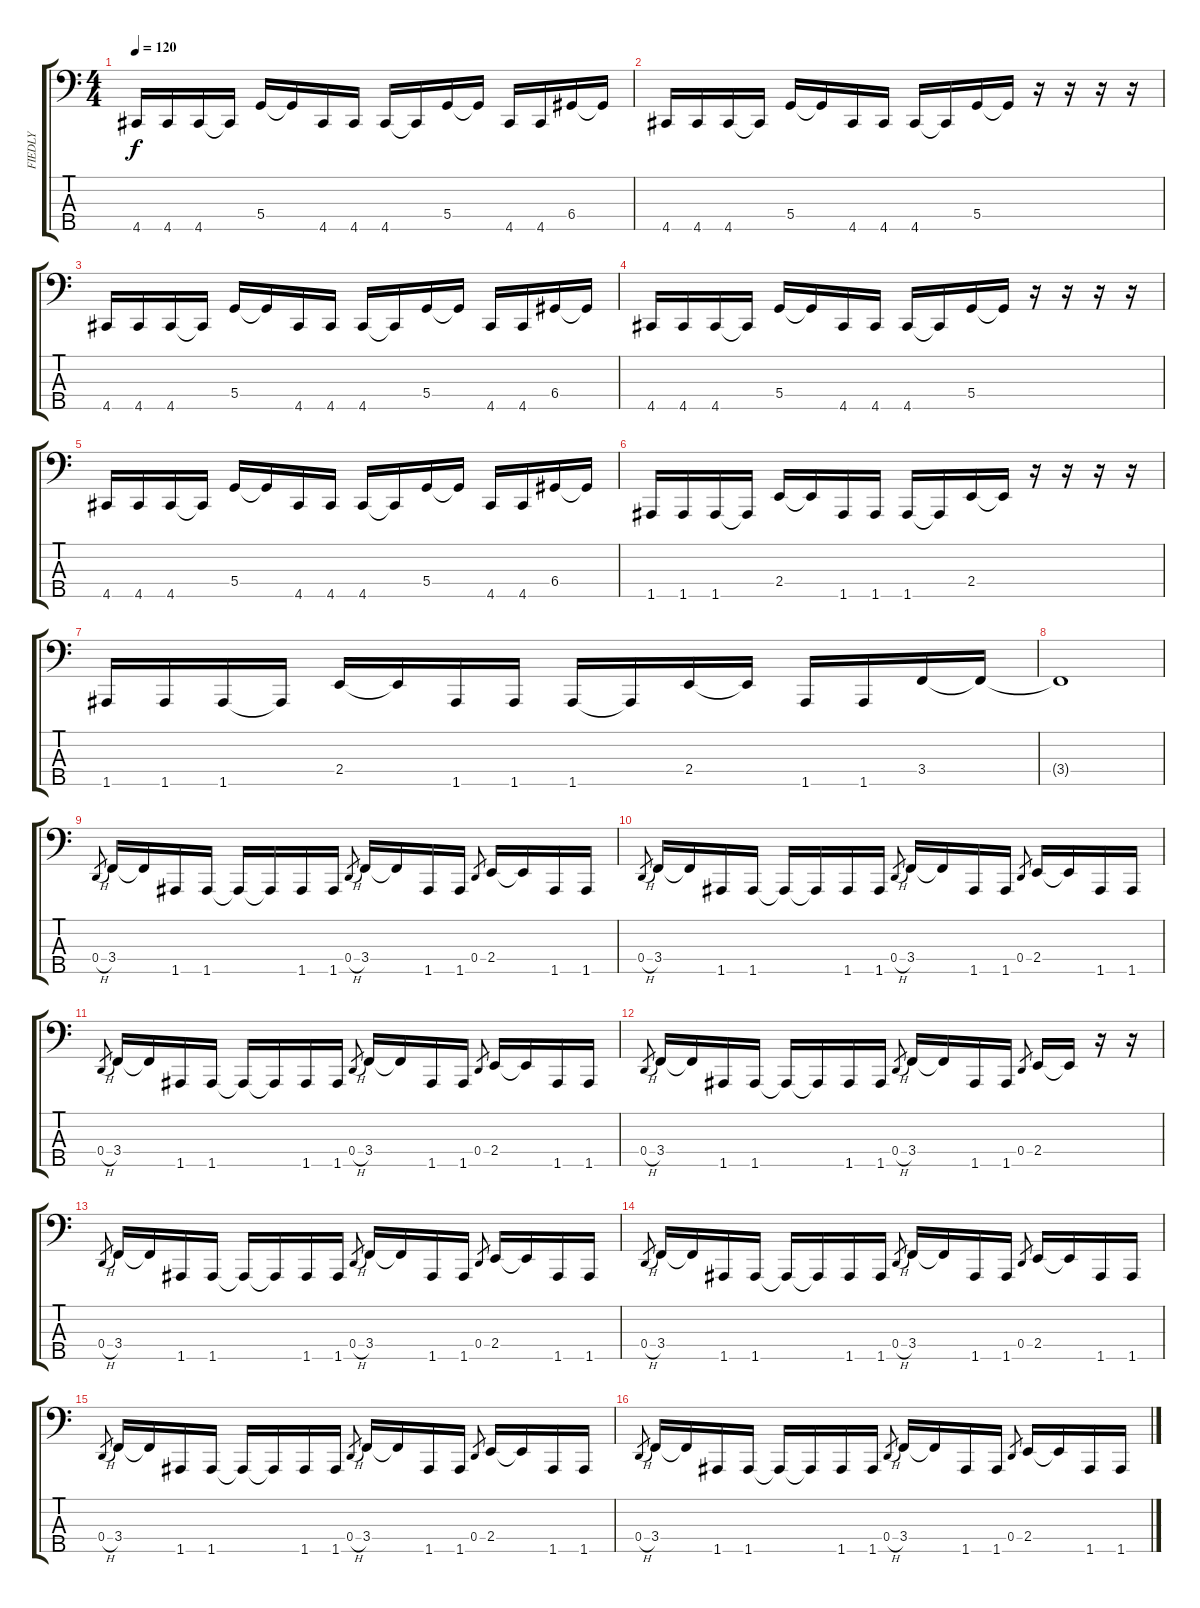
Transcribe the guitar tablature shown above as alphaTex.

\track ("FIEDLY" "FIEDLY") {instrument slapbass1}
\staff {score tabs}
\tuning (F2 C2 G1 D1 A0) {hide}
\ts (4 4)
\tempo 120
\clef f4
\ks c
4.5.16{dy f} 4.5.16 4.5.16 4.5{t}.16 5.4.16 5.4{t}.16 4.5.16 4.5.16 4.5.16 4.5{t}.16 5.4.16 5.4{t}.16 4.5.16 4.5.16 6.4.16 6.4{t}.16 |
4.5.16 4.5.16 4.5.16 4.5{t}.16 5.4.16 5.4{t}.16 4.5.16 4.5.16 4.5.16 4.5{t}.16 5.4.16 5.4{t}.16 r.16 r.16 r.16 r.16 |
4.5.16 4.5.16 4.5.16 4.5{t}.16 5.4.16 5.4{t}.16 4.5.16 4.5.16 4.5.16 4.5{t}.16 5.4.16 5.4{t}.16 4.5.16 4.5.16 6.4.16 6.4{t}.16 |
4.5.16 4.5.16 4.5.16 4.5{t}.16 5.4.16 5.4{t}.16 4.5.16 4.5.16 4.5.16 4.5{t}.16 5.4.16 5.4{t}.16 r.16 r.16 r.16 r.16 |
4.5.16 4.5.16 4.5.16 4.5{t}.16 5.4.16 5.4{t}.16 4.5.16 4.5.16 4.5.16 4.5{t}.16 5.4.16 5.4{t}.16 4.5.16 4.5.16 6.4.16 6.4{t}.16 |
1.5.16 1.5.16 1.5.16 1.5{t}.16 2.4.16 2.4{t}.16 1.5.16 1.5.16 1.5.16 1.5{t}.16 2.4.16 2.4{t}.16 r.16 r.16 r.16 r.16 |
1.5.16 1.5.16 1.5.16 1.5{t}.16 2.4.16 2.4{t}.16 1.5.16 1.5.16 1.5.16 1.5{t}.16 2.4.16 2.4{t}.16 1.5.16 1.5.16 3.4.16 3.4{t}.16 |
3.4{t}.1 |
0.4{h}.8{gr} 3.4.16 3.4{t}.16 1.5.16 1.5.16 1.5{t}.16 1.5{t}.16 1.5.16 1.5.16 0.4{h}.8{gr} 3.4.16 3.4{t}.16 1.5.16 1.5.16 0.4.8{gr} 2.4.16 2.4{t}.16 1.5.16 1.5.16 |
0.4{h}.8{gr} 3.4.16 3.4{t}.16 1.5.16 1.5.16 1.5{t}.16 1.5{t}.16 1.5.16 1.5.16 0.4{h}.8{gr} 3.4.16 3.4{t}.16 1.5.16 1.5.16 0.4.8{gr} 2.4.16 2.4{t}.16 1.5.16 1.5.16 |
0.4{h}.8{gr} 3.4.16 3.4{t}.16 1.5.16 1.5.16 1.5{t}.16 1.5{t}.16 1.5.16 1.5.16 0.4{h}.8{gr} 3.4.16 3.4{t}.16 1.5.16 1.5.16 0.4.8{gr} 2.4.16 2.4{t}.16 1.5.16 1.5.16 |
0.4{h}.8{gr} 3.4.16 3.4{t}.16 1.5.16 1.5.16 1.5{t}.16 1.5{t}.16 1.5.16 1.5.16 0.4{h}.8{gr} 3.4.16 3.4{t}.16 1.5.16 1.5.16 0.4.8{gr} 2.4.16 2.4{t}.16 r.16 r.16 |
0.4{h}.8{gr} 3.4.16 3.4{t}.16 1.5.16 1.5.16 1.5{t}.16 1.5{t}.16 1.5.16 1.5.16 0.4{h}.8{gr} 3.4.16 3.4{t}.16 1.5.16 1.5.16 0.4.8{gr} 2.4.16 2.4{t}.16 1.5.16 1.5.16 |
0.4{h}.8{gr} 3.4.16 3.4{t}.16 1.5.16 1.5.16 1.5{t}.16 1.5{t}.16 1.5.16 1.5.16 0.4{h}.8{gr} 3.4.16 3.4{t}.16 1.5.16 1.5.16 0.4.8{gr} 2.4.16 2.4{t}.16 1.5.16 1.5.16 |
0.4{h}.8{gr} 3.4.16 3.4{t}.16 1.5.16 1.5.16 1.5{t}.16 1.5{t}.16 1.5.16 1.5.16 0.4{h}.8{gr} 3.4.16 3.4{t}.16 1.5.16 1.5.16 0.4.8{gr} 2.4.16 2.4{t}.16 1.5.16 1.5.16 |
0.4{h}.8{gr} 3.4.16 3.4{t}.16 1.5.16 1.5.16 1.5{t}.16 1.5{t}.16 1.5.16 1.5.16 0.4{h}.8{gr} 3.4.16 3.4{t}.16 1.5.16 1.5.16 0.4.8{gr} 2.4.16 2.4{t}.16 1.5.16 1.5.16
